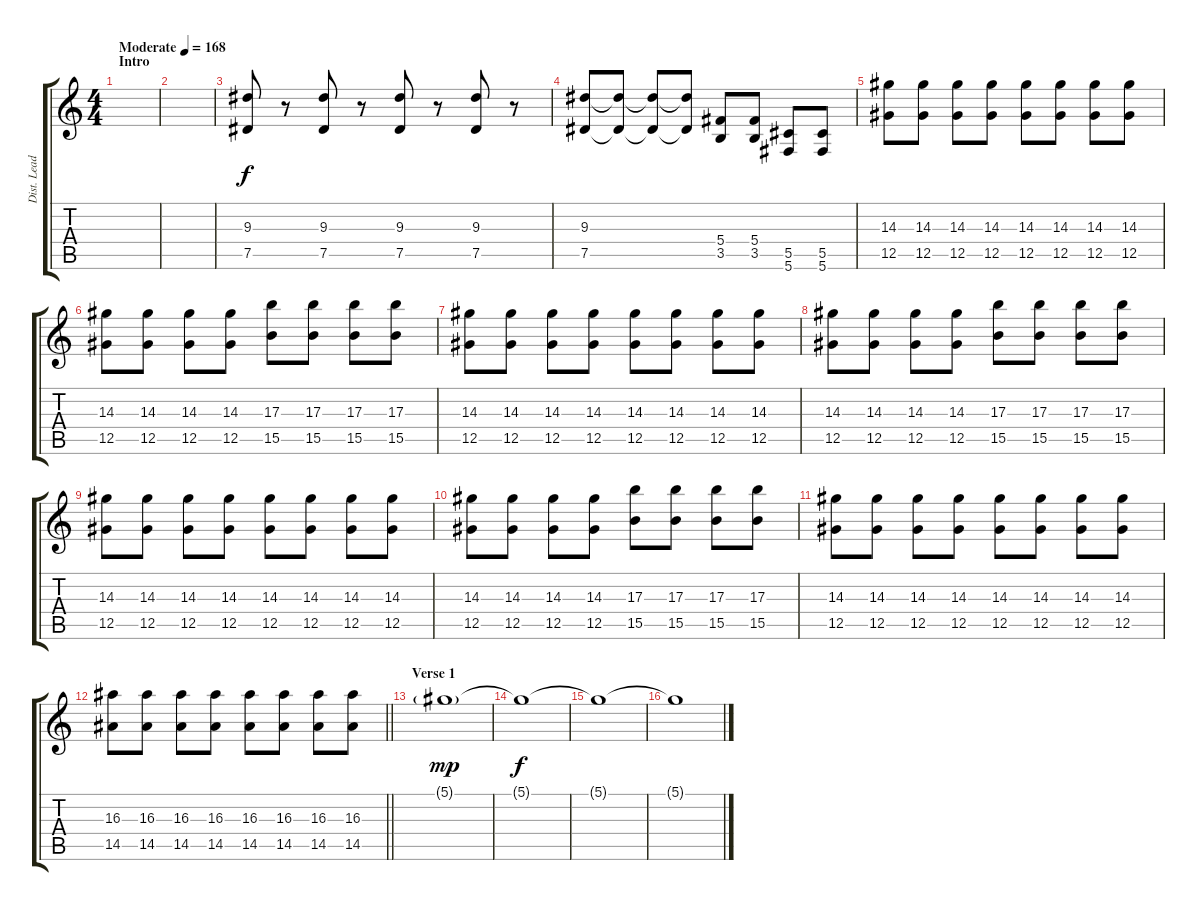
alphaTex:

\track ("Dist. Lead Guitar" "Dist. Lead") {instrument distortionguitar}
\staff {score tabs}
\tuning (Eb4 Bb3 Gb3 Db3 Ab2 Db2) {hide}
\ts (4 4)
\section ("" "Intro")
\tempo (168 "Moderate")
\clef g2
\ks c
|
|
(9.3 7.5).8 r.8 (9.3 7.5).8 r.8 (9.3 7.5).8 r.8 (9.3 7.5).8 r.8 |
(9.3 7.5).8 (9.3{t} 7.5{t}).8 (9.3{t} 7.5{t}).8 (9.3{t} 7.5{t}).8 (5.4 3.5).8 (5.4 3.5).8 (5.5 5.6).8 (5.5 5.6).8 |
(14.3 12.5).8 (14.3 12.5).8 (14.3 12.5).8 (14.3 12.5).8 (14.3 12.5).8 (14.3 12.5).8 (14.3 12.5).8 (14.3 12.5).8 |
(14.3 12.5).8 (14.3 12.5).8 (14.3 12.5).8 (14.3 12.5).8 (17.3 15.5).8 (17.3 15.5).8 (17.3 15.5).8 (17.3 15.5).8 |
(14.3 12.5).8 (14.3 12.5).8 (14.3 12.5).8 (14.3 12.5).8 (14.3 12.5).8 (14.3 12.5).8 (14.3 12.5).8 (14.3 12.5).8 |
(14.3 12.5).8 (14.3 12.5).8 (14.3 12.5).8 (14.3 12.5).8 (17.3 15.5).8 (17.3 15.5).8 (17.3 15.5).8 (17.3 15.5).8 |
(14.3 12.5).8 (14.3 12.5).8 (14.3 12.5).8 (14.3 12.5).8 (14.3 12.5).8 (14.3 12.5).8 (14.3 12.5).8 (14.3 12.5).8 |
(14.3 12.5).8 (14.3 12.5).8 (14.3 12.5).8 (14.3 12.5).8 (17.3 15.5).8 (17.3 15.5).8 (17.3 15.5).8 (17.3 15.5).8 |
(14.3 12.5).8 (14.3 12.5).8 (14.3 12.5).8 (14.3 12.5).8 (14.3 12.5).8 (14.3 12.5).8 (14.3 12.5).8 (14.3 12.5).8 |
\barLineRight lightlight
(16.3 14.5).8 (16.3 14.5).8 (16.3 14.5).8 (16.3 14.5).8 (16.3 14.5).8 (16.3 14.5).8 (16.3 14.5).8 (16.3 14.5).8 |
\section ("" "Verse 1")
5.1{g}.1{dy mp volume 9} |
5.1{t}.1{dy f} |
5.1{t}.1 |
5.1{t}.1
